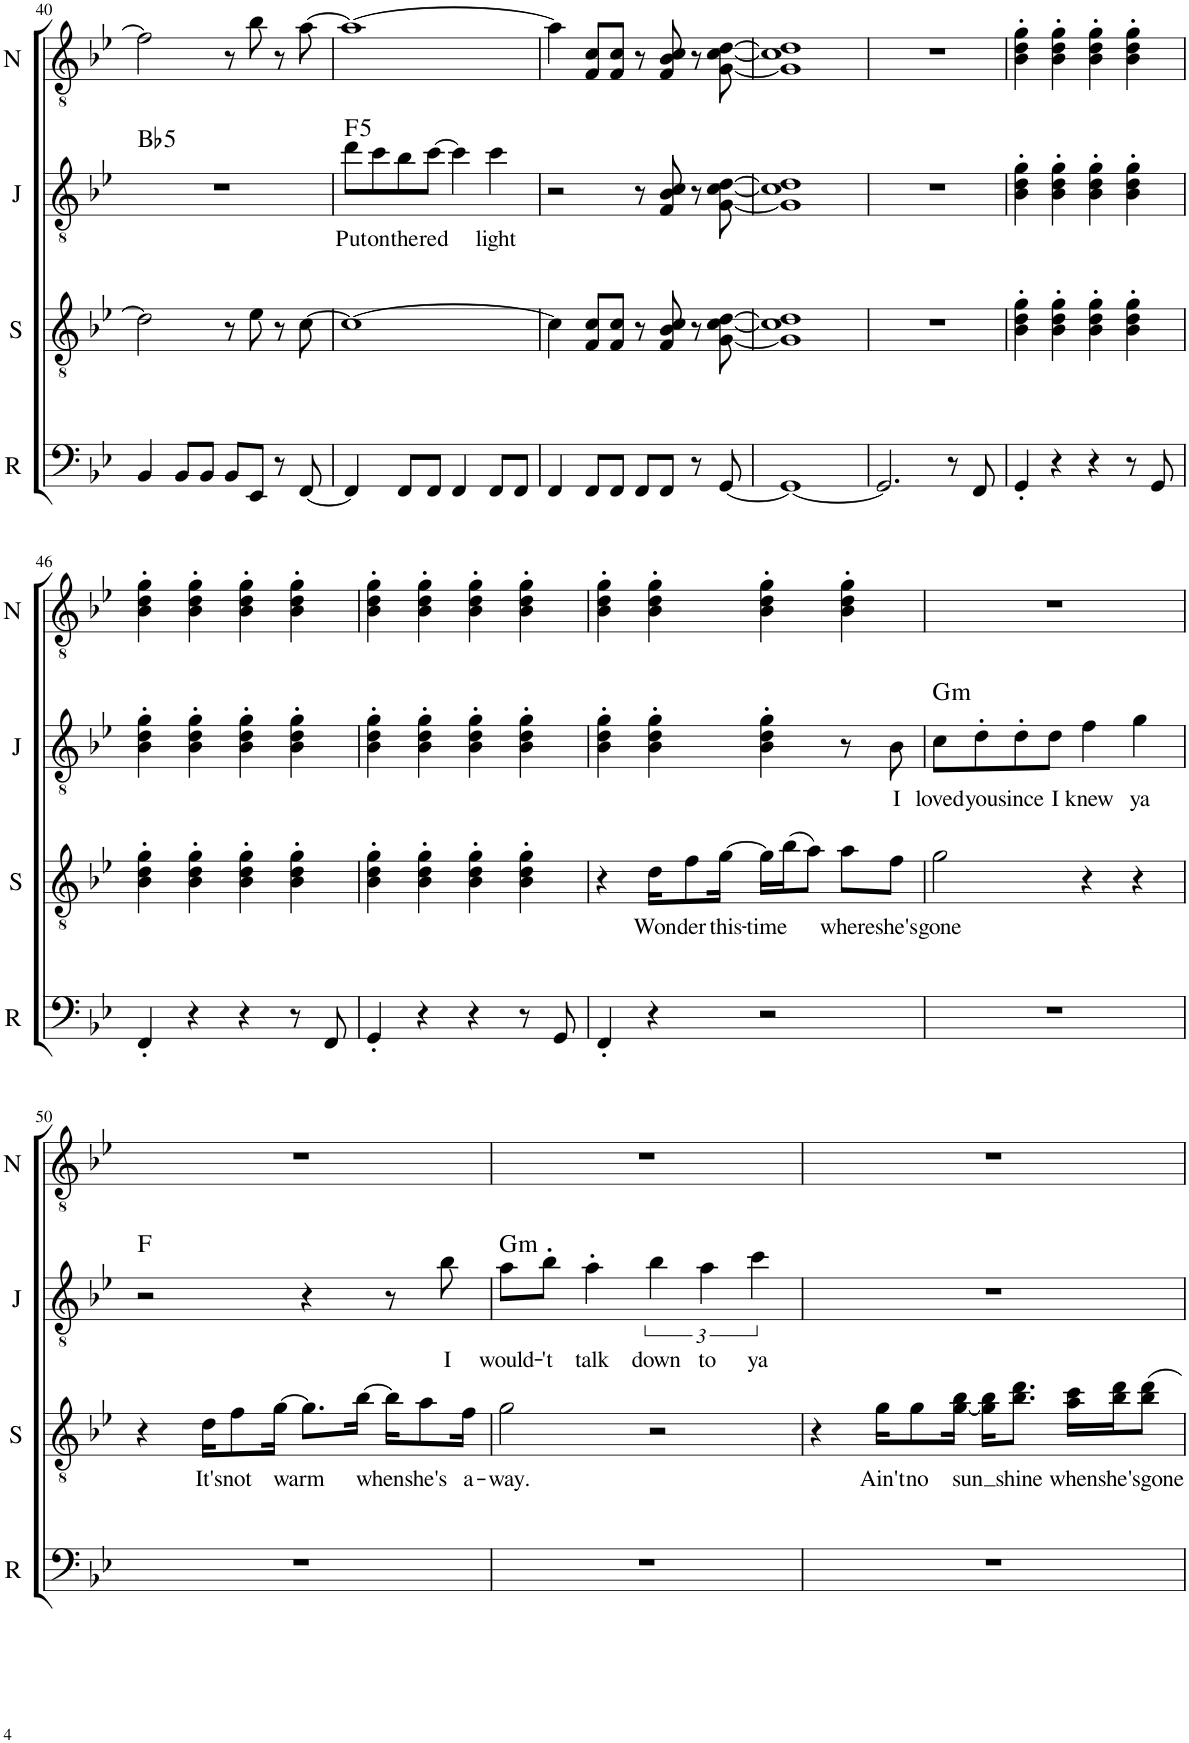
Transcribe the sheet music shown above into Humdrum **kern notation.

**kern	**kern	**text	**kern	**text	**harte	**kern
*part4	*part3	*part3	*part2	*part2	*part2	*part1
*staff4	*staff3	*staff3	*staff2	*staff2	*	*staff1
*I"Ryan	*I"Steve	*	*I"Justin	*	*	*I"Nate
*I'R	*I'S	*	*I'J	*	*	*I'N
!!LO:PB:g=z
*clefF4	*clefGv2	*	*clefGv2	*	*	*clefGv2
*k[b-e-]	*k[b-e-]	*	*k[b-e-]	*	*	*k[b-e-]
*M4/4	*M4/4	*	*M4/4	*	*	*M4/4
=40	=40	=40	=40	=40	=40	=40
!	!	!	!	!	!LO:H:kt=5	!
4BB-/	2d\]	.	1r	.	Bb:(1,5)	2f\]
8BB-/L	.	.	.	.	.	.
8BB-/J	.	.	.	.	.	.
8BB-/L	8r	.	.	.	.	8r
8EE-/J	8e-\	.	.	.	.	8b-\
8r	8r	.	.	.	.	8r
[8FF/	[8c\	.	.	.	.	[8a\
=41	=41	=41	=41	=41	=41	=41
!	!	!	!	!LO:LY:b	!LO:H:kt=5	!
4FF/]	1c_	.	8dd\L	Put	F:(1,5)	1a_
!	!	!	!	!LO:LY:b	!	!
.	.	.	8cc\	on	.	.
!	!	!	!	!LO:LY:b	!	!
8FF/L	.	.	8b-\	the	.	.
!	!	!	!	!LO:LY:b	!	!
8FF/J	.	.	[8cc\J	red	.	.
4FF/	.	.	4cc\]	.	.	.
!	!	!	!	!LO:LY:b	!	!
8FF/L	.	.	4cc\	light	.	.
8FF/J	.	.	.	.	.	.
=42	=42	=42	=42	=42	=42	=42
4FF/	4c\]	.	2r	.	.	4a\]
8FF/L	8F/ 8c/L	.	.	.	.	8F/ 8c/L
8FF/J	8F/ 8c/J	.	.	.	.	8F/ 8c/J
8FF/L	8r	.	8r	.	.	8r
8FF/J	8F/ 8B-/ 8c/	.	8F/ 8B-/ 8c/	.	.	8F/ 8B-/ 8c/
8r	8r	.	8r	.	.	8r
[8GG/	[8G\ [8c\ [8d\	.	[8G\ [8c\ [8d\	.	.	[8G\ [8c\ [8d\
=43	=43	=43	=43	=43	=43	=43
1GG_	1G] 1c] 1d]	.	1G] 1c] 1d]	.	.	1G] 1c] 1d]
=44	=44	=44	=44	=44	=44	=44
2.GG/]	1r	.	1r	.	.	1r
8r	.	.	.	.	.	.
8FF/	.	.	.	.	.	.
=45	=45	=45	=45	=45	=45	=45
4GG'/	4B-\' 4d\' 4g\'	.	4B-\' 4d\' 4g\'	.	.	4B-\' 4d\' 4g\'
4r	4B-\' 4d\' 4g\'	.	4B-\' 4d\' 4g\'	.	.	4B-\' 4d\' 4g\'
4r	4B-\' 4d\' 4g\'	.	4B-\' 4d\' 4g\'	.	.	4B-\' 4d\' 4g\'
8r	4B-\' 4d\' 4g\'	.	4B-\' 4d\' 4g\'	.	.	4B-\' 4d\' 4g\'
8GG/	.	.	.	.	.	.
!!LO:LB:g=z
=46	=46	=46	=46	=46	=46	=46
4FF'/	4B-\' 4d\' 4g\'	.	4B-\' 4d\' 4g\'	.	.	4B-\' 4d\' 4g\'
4r	4B-\' 4d\' 4g\'	.	4B-\' 4d\' 4g\'	.	.	4B-\' 4d\' 4g\'
4r	4B-\' 4d\' 4g\'	.	4B-\' 4d\' 4g\'	.	.	4B-\' 4d\' 4g\'
8r	4B-\' 4d\' 4g\'	.	4B-\' 4d\' 4g\'	.	.	4B-\' 4d\' 4g\'
8FF/	.	.	.	.	.	.
=47	=47	=47	=47	=47	=47	=47
4GG'/	4B-\' 4d\' 4g\'	.	4B-\' 4d\' 4g\'	.	.	4B-\' 4d\' 4g\'
4r	4B-\' 4d\' 4g\'	.	4B-\' 4d\' 4g\'	.	.	4B-\' 4d\' 4g\'
4r	4B-\' 4d\' 4g\'	.	4B-\' 4d\' 4g\'	.	.	4B-\' 4d\' 4g\'
8r	4B-\' 4d\' 4g\'	.	4B-\' 4d\' 4g\'	.	.	4B-\' 4d\' 4g\'
8GG/	.	.	.	.	.	.
=48	=48	=48	=48	=48	=48	=48
4FF'/	4r	.	4B-\' 4d\' 4g\'	.	.	4B-\' 4d\' 4g\'
!	!	!LO:LY:b	!	!	!	!
4r	16d\KL	Won	4B-\' 4d\' 4g\'	.	.	4B-\' 4d\' 4g\'
!	!	!LO:LY:b	!	!	!	!
.	8f\	der	.	.	.	.
!	!	!LO:LY:b	!	!	!	!
.	[16g\Jk	this-	.	.	.	.
!	!	!LO:LY:b	!	!	!	!
2r	16g\LL]	-time	4B-\' 4d\' 4g\'	.	.	4B-\' 4d\' 4g\'
.	(16b-\J	.	.	.	.	.
.	8a\J)	.	.	.	.	.
!	!	!LO:LY:b	!	!	!	!
.	8a\L	where	8r	.	.	4B-\' 4d\' 4g\'
!	!	!LO:LY:b	!	!LO:LY:b	!	!
.	8f\J	she's	8B-\	I	.	.
=49	=49	=49	=49	=49	=49	=49
!	!	!LO:LY:b	!	!LO:LY:b	!LO:H:kt=m	!
1r	2g\	gone	8c\L	loved	G:min	1r
!	!	!	!	!LO:LY:b	!	!
.	.	.	8d'\	you	.	.
!	!	!	!	!LO:LY:b	!	!
.	.	.	8d'\	since	.	.
!	!	!	!	!LO:LY:b	!	!
.	.	.	8d\J	I	.	.
!	!	!	!	!LO:LY:b	!	!
.	4r	.	4f\	knew	.	.
!	!	!	!	!LO:LY:b	!	!
.	4r	.	4g\	ya	.	.
!!LO:LB:g=z
=50	=50	=50	=50	=50	=50	=50
1r	4r	.	2r	.	F:maj	1r
!	!	!LO:LY:b	!	!	!	!
.	16d\KL	It's	.	.	.	.
!	!	!LO:LY:b	!	!	!	!
.	8f\	not	.	.	.	.
!	!	!LO:LY:b	!	!	!	!
.	[16g\Jk	warm	.	.	.	.
.	8.g\L]	.	4r	.	.	.
!	!	!LO:LY:b	!	!	!	!
.	[16b-\Jk	when	.	.	.	.
.	16b-\KL]	.	8r	.	.	.
!	!	!LO:LY:b	!	!	!	!
.	8a\	she's	.	.	.	.
!	!	!	!	!LO:LY:b	!	!
.	.	.	8b-\	I	.	.
!	!	!LO:LY:b	!	!	!	!
.	16f\Jk	a-	.	.	.	.
=51	=51	=51	=51	=51	=51	=51
!	!	!LO:LY:b	!	!LO:LY:b	!LO:H:kt=m	!
1r	2g\	-way.	8a\L	would-	G:min	1r
!	!	!	!	!LO:LY:b	!	!
.	.	.	8b-'\J	-'t	.	.
!	!	!	!	!LO:LY:b	!	!
.	.	.	4a'\	talk	.	.
!	!	!	!	!LO:LY:b	!	!
.	2r	.	6b-\	down	.	.
!	!	!	!	!LO:LY:b	!	!
.	.	.	6a\	to	.	.
!	!	!	!	!LO:LY:b	!	!
.	.	.	6cc\	ya	.	.
=52	=52	=52	=52	=52	=52	=52
1r	4r	.	1r	.	.	1r
!	!	!LO:LY:b	!	!	!	!
.	16g\KL	Ain't	.	.	.	.
!	!	!LO:LY:b	!	!	!	!
.	8g\	no	.	.	.	.
!	!	!LO:LY:b	!	!	!	!
.	[16g\ 16b-\Jk	-sun	.	.	.	.
.	16g\] 16b-\KL	.	.	.	.	.
!	!	!LO:LY:b	!	!	!	!
.	8.b-\ 8.dd\J	shine	.	.	.	.
!	!	!LO:LY:b	!	!	!	!
.	16a\ 16cc\LL	when	.	.	.	.
!	!	!LO:LY:b	!	!	!	!
.	16b-\ 16dd\J	she's	.	.	.	.
!	!	!LO:LY:b	!	!	!	!
.	8b-\ 8dd\J	gone	.	.	.	.
=	=	=	=	=	=	=
*-	*-	*-	*-	*-	*-	*-
